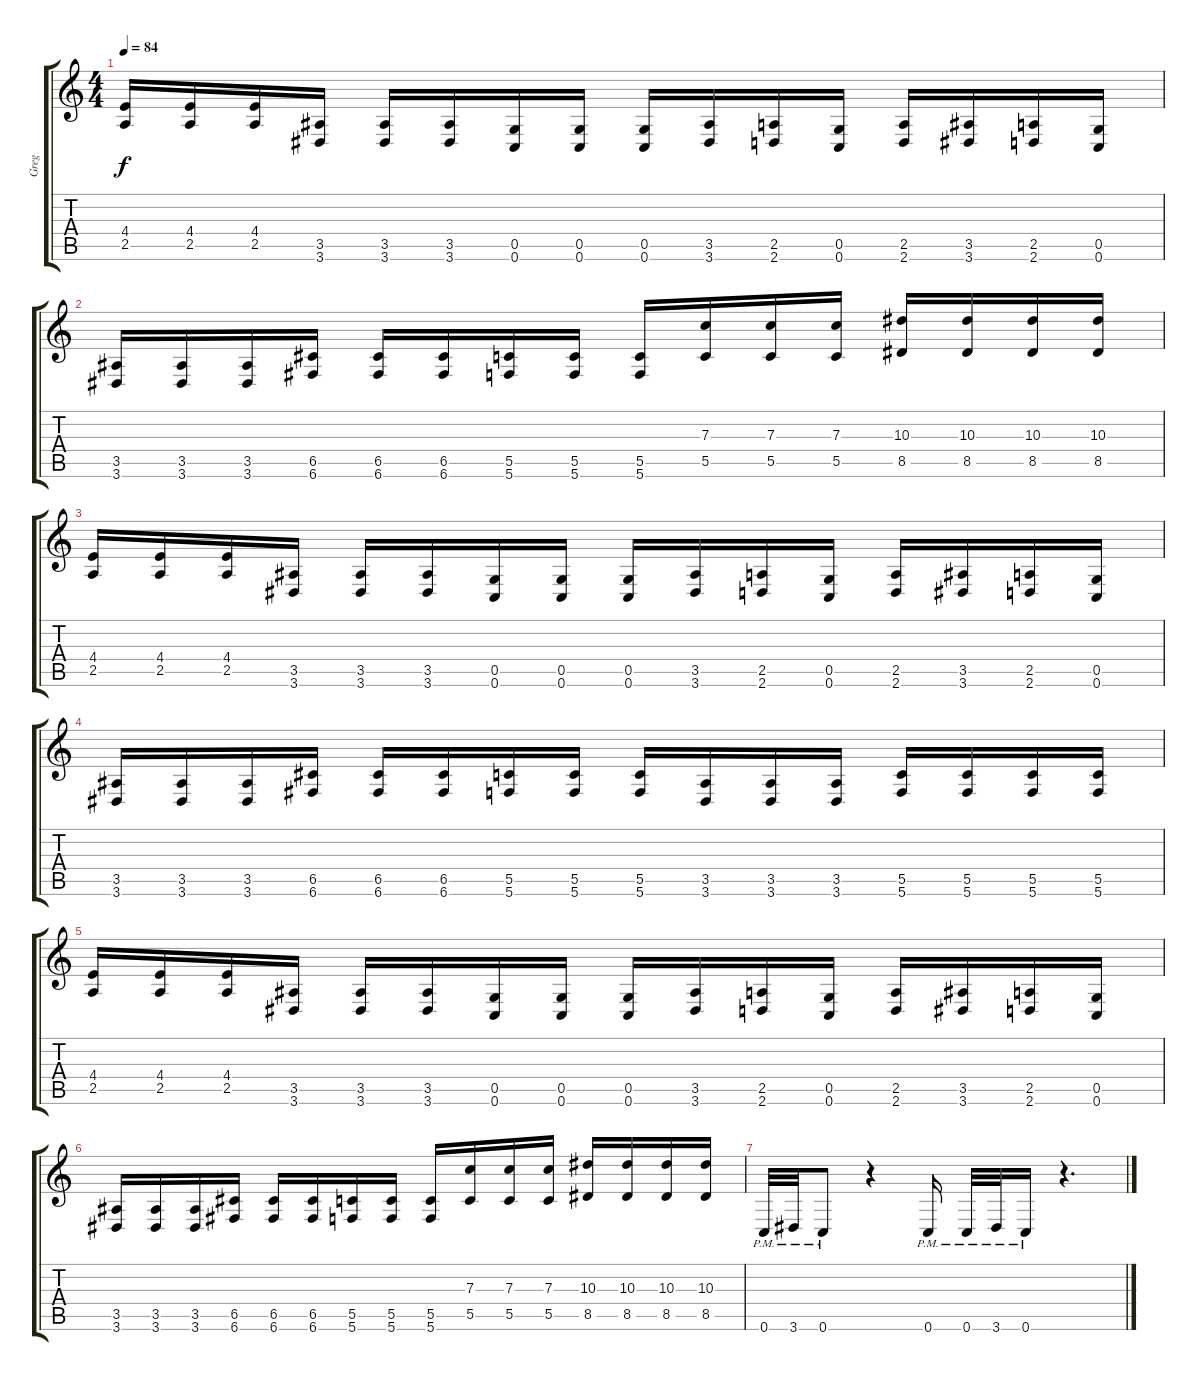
\track ("Greg" "Greg") {instrument distortionguitar}
\staff {score tabs}
\tuning (D4 A3 F3 C3 G2 C2) {hide}
\ts (4 4)
\tempo 84
\clef g2
\ks c
(4.4 2.5).16{dy f} (4.4 2.5).16 (4.4 2.5).16 (3.5 3.6).16 (3.5 3.6).16 (3.5 3.6).16 (0.5 0.6).16 (0.5 0.6).16 (0.5 0.6).16 (3.5 3.6).16 (2.5 2.6).16 (0.5 0.6).16 (2.5 2.6).16 (3.5 3.6).16 (2.5 2.6).16 (0.5 0.6).16 |
(3.5 3.6).16 (3.5 3.6).16 (3.5 3.6).16 (6.5 6.6).16 (6.5 6.6).16 (6.5 6.6).16 (5.5 5.6).16 (5.5 5.6).16 (5.5 5.6).16 (7.3 5.5).16 (7.3 5.5).16 (7.3 5.5).16 (10.3 8.5).16 (10.3 8.5).16 (10.3 8.5).16 (10.3 8.5).16 |
(4.4 2.5).16 (4.4 2.5).16 (4.4 2.5).16 (3.5 3.6).16 (3.5 3.6).16 (3.5 3.6).16 (0.5 0.6).16 (0.5 0.6).16 (0.5 0.6).16 (3.5 3.6).16 (2.5 2.6).16 (0.5 0.6).16 (2.5 2.6).16 (3.5 3.6).16 (2.5 2.6).16 (0.5 0.6).16 |
(3.5 3.6).16 (3.5 3.6).16 (3.5 3.6).16 (6.5 6.6).16 (6.5 6.6).16 (6.5 6.6).16 (5.5 5.6).16 (5.5 5.6).16 (5.5 5.6).16 (3.5 3.6).16 (3.5 3.6).16 (3.5 3.6).16 (5.5 5.6).16 (5.5 5.6).16 (5.5 5.6).16 (5.5 5.6).16 |
(4.4 2.5).16 (4.4 2.5).16 (4.4 2.5).16 (3.5 3.6).16 (3.5 3.6).16 (3.5 3.6).16 (0.5 0.6).16 (0.5 0.6).16 (0.5 0.6).16 (3.5 3.6).16 (2.5 2.6).16 (0.5 0.6).16 (2.5 2.6).16 (3.5 3.6).16 (2.5 2.6).16 (0.5 0.6).16 |
(3.5 3.6).16 (3.5 3.6).16 (3.5 3.6).16 (6.5 6.6).16 (6.5 6.6).16 (6.5 6.6).16 (5.5 5.6).16 (5.5 5.6).16 (5.5 5.6).16 (7.3 5.5).16 (7.3 5.5).16 (7.3 5.5).16 (10.3 8.5).16 (10.3 8.5).16 (10.3 8.5).16 (10.3 8.5).16 |
0.6{pm}.32 3.6{pm}.32 0.6{pm}.8 r.4 0.6{pm}.16 0.6{pm}.32 3.6{pm}.32 0.6{pm}.16 r.4{d}
